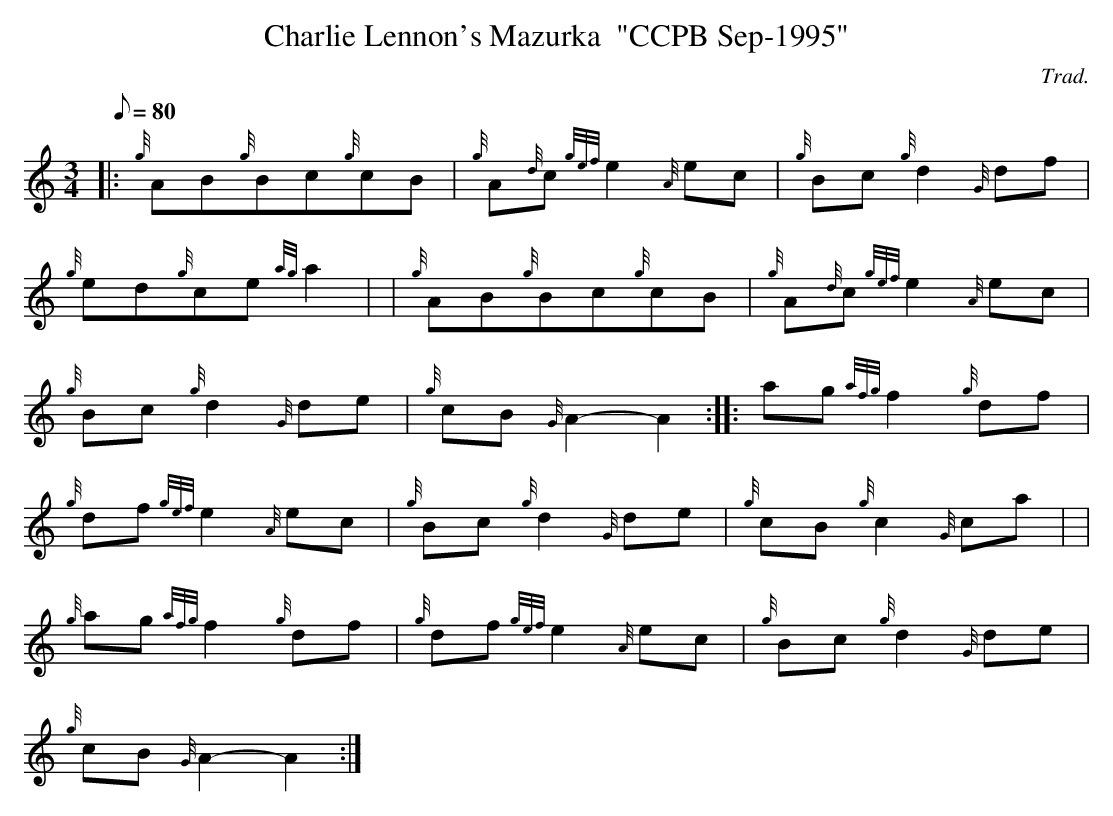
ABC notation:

X:1
T:Charlie Lennon's Mazurka  "CCPB Sep-1995"
M:3/4
L:1/8
Q:80
C:Trad.
K:HP
|: {g}AB{g}Bc{g}cB | \
{g}A{d}c{gef}e2{A}ec | \
{g}Bc{g}d2{G}df |
{g}ed{g}ce{ag}a2 | | \
{g}AB{g}Bc{g}cB | \
{g}A{d}c{gef}e2{A}ec |
{g}Bc{g}d2{G}de | \
{g}cB{G}A2-A2 :: \
ag{afg}f2{g}df |
{g}df{gef}e2{A}ec | \
{g}Bc{g}d2{G}de | \
{g}cB{g}c2{G}ca| |
{g}ag{afg}f2{g}df | \
{g}df{gef}e2{A}ec | \
{g}Bc{g}d2{G}de |
{g}cB{G}A2-A2 :|
